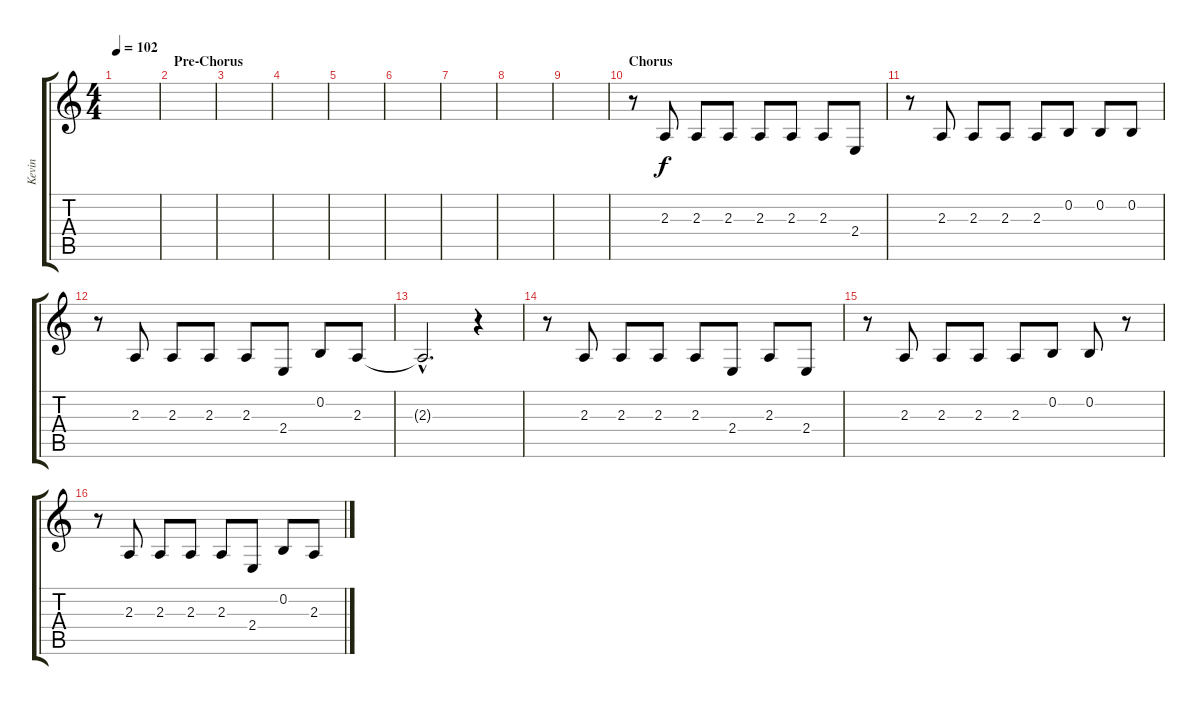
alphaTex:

\track ("Kevin" "Kevin") {instrument tenorsax}
\staff {score tabs}
\tuning (E4 B3 G3 D3 A2 E2) {hide}
\ts (4 4)
\tempo 102
\clef g2
\ks c
|
\section ("" "Pre-Chorus")
|
|
|
|
|
|
|
|
\section ("" "Chorus")
r.8 2.3.8 2.3.8 2.3.8 2.3.8 2.3.8 2.3.8 2.4.8 |
r.8 2.3.8 2.3.8 2.3.8 2.3.8 0.2.8 0.2.8 0.2.8 |
r.8 2.3.8 2.3.8 2.3.8 2.3.8 2.4.8 0.2.8 2.3.8 |
2.3{hac t}.2{d} r.4 |
r.8 2.3.8 2.3.8 2.3.8 2.3.8 2.4.8 2.3.8 2.4.8 |
r.8 2.3.8 2.3.8 2.3.8 2.3.8 0.2.8 0.2.8 r.8 |
r.8 2.3.8 2.3.8 2.3.8 2.3.8 2.4.8 0.2.8 2.3.8
